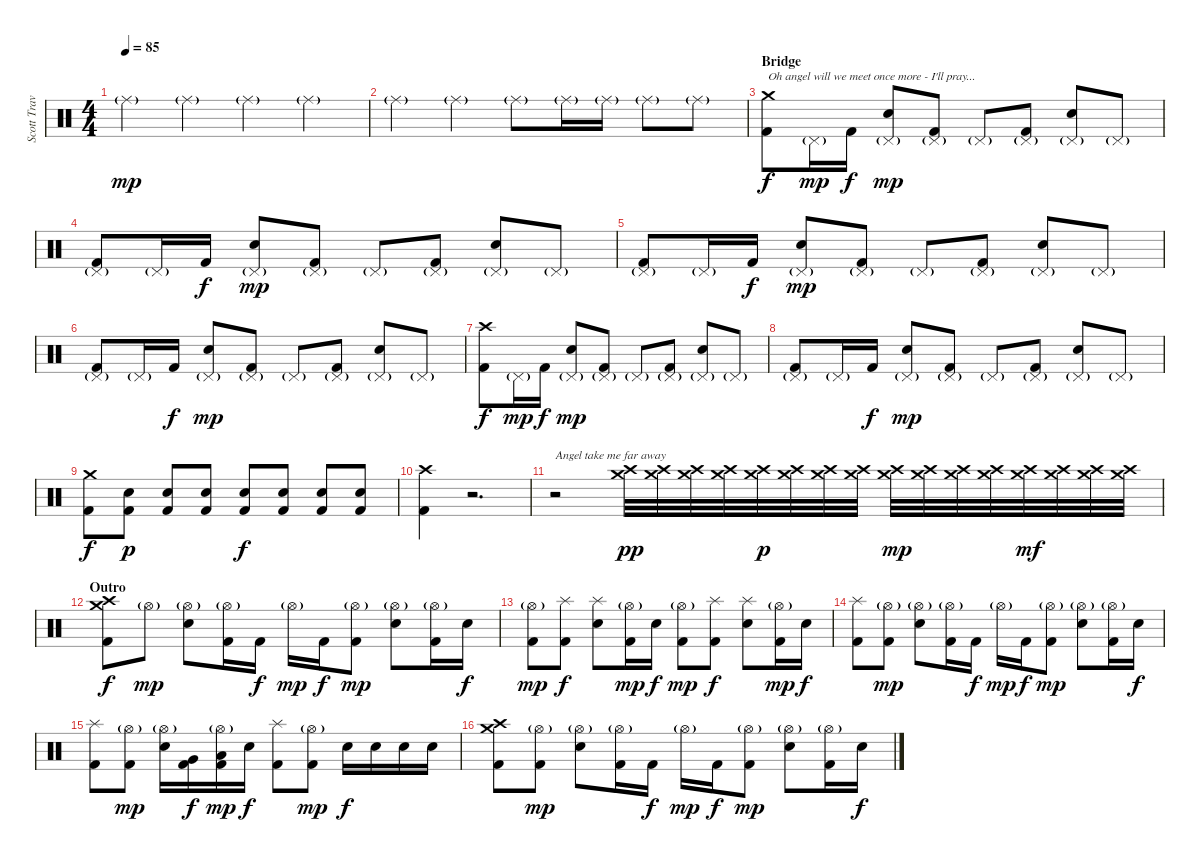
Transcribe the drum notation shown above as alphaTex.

\track ("Scott Travis" "Scott Trav") {instrument percussion}
\staff {score}
\articulation defaults
\ts (4 4)
\tempo 85
\clef neutral
\ks c "Ride (middle)"{g}.4{dy mp} "Ride (middle)"{g}.4 "Ride (middle)"{g}.4 "Ride (middle)"{g}.4
|
"Ride (middle)"{g}.4 "Ride (middle)"{g}.4 "Ride (middle)"{g}.8 "Ride (middle)"{g}.16 "Ride (middle)"{g}.16 "Ride (middle)"{g}.8 "Ride (middle)"{g}.8 |
\section ("" "Bridge")
("Crash medium (hit)" "Kick (hit) 2").8{txt "Oh angel will we meet once more - I'll pray..." dy f} "Pedal Hi-Hat (hit)"{g}.16{dy mp} "Kick (hit) 2".16{dy f} ("Pedal Hi-Hat (hit)"{g} "Electric Snare (hit)").8{dy mp} ("Pedal Hi-Hat (hit)"{g} "Kick (hit) 2").8 "Pedal Hi-Hat (hit)"{g}.8 ("Pedal Hi-Hat (hit)"{g} "Kick (hit) 2").8 ("Pedal Hi-Hat (hit)"{g} "Electric Snare (hit)").8 "Pedal Hi-Hat (hit)"{g}.8 |
("Pedal Hi-Hat (hit)"{g} "Kick (hit) 2").8 "Pedal Hi-Hat (hit)"{g}.16 "Kick (hit) 2".16{dy f} ("Pedal Hi-Hat (hit)"{g} "Electric Snare (hit)").8{dy mp} ("Pedal Hi-Hat (hit)"{g} "Kick (hit) 2").8 "Pedal Hi-Hat (hit)"{g}.8 ("Pedal Hi-Hat (hit)"{g} "Kick (hit) 2").8 ("Pedal Hi-Hat (hit)"{g} "Electric Snare (hit)").8 "Pedal Hi-Hat (hit)"{g}.8 |
("Pedal Hi-Hat (hit)"{g} "Kick (hit) 2").8 "Pedal Hi-Hat (hit)"{g}.16 "Kick (hit) 2".16{dy f} ("Pedal Hi-Hat (hit)"{g} "Electric Snare (hit)").8{dy mp} ("Pedal Hi-Hat (hit)"{g} "Kick (hit) 2").8 "Pedal Hi-Hat (hit)"{g}.8 ("Pedal Hi-Hat (hit)"{g} "Kick (hit) 2").8 ("Pedal Hi-Hat (hit)"{g} "Electric Snare (hit)").8 "Pedal Hi-Hat (hit)"{g}.8 |
("Pedal Hi-Hat (hit)"{g} "Kick (hit) 2").8 "Pedal Hi-Hat (hit)"{g}.16 "Kick (hit) 2".16{dy f} ("Pedal Hi-Hat (hit)"{g} "Electric Snare (hit)").8{dy mp} ("Pedal Hi-Hat (hit)"{g} "Kick (hit) 2").8 "Pedal Hi-Hat (hit)"{g}.8 ("Pedal Hi-Hat (hit)"{g} "Kick (hit) 2").8 ("Pedal Hi-Hat (hit)"{g} "Electric Snare (hit)").8 "Pedal Hi-Hat (hit)"{g}.8 |
("Crash high (hit)" "Kick (hit) 2").8{dy f} "Pedal Hi-Hat (hit)"{g}.16{dy mp} "Kick (hit) 2".16{dy f} ("Pedal Hi-Hat (hit)"{g} "Electric Snare (hit)").8{dy mp} ("Pedal Hi-Hat (hit)"{g} "Kick (hit) 2").8 "Pedal Hi-Hat (hit)"{g}.8 ("Pedal Hi-Hat (hit)"{g} "Kick (hit) 2").8 ("Pedal Hi-Hat (hit)"{g} "Electric Snare (hit)").8 "Pedal Hi-Hat (hit)"{g}.8 |
("Pedal Hi-Hat (hit)"{g} "Kick (hit) 2").8 "Pedal Hi-Hat (hit)"{g}.16 "Kick (hit) 2".16{dy f} ("Pedal Hi-Hat (hit)"{g} "Electric Snare (hit)").8{dy mp} ("Pedal Hi-Hat (hit)"{g} "Kick (hit) 2").8 "Pedal Hi-Hat (hit)"{g}.8 ("Pedal Hi-Hat (hit)"{g} "Kick (hit) 2").8 ("Pedal Hi-Hat (hit)"{g} "Electric Snare (hit)").8 "Pedal Hi-Hat (hit)"{g}.8 |
("Crash medium (hit)" "Kick (hit) 2").8{dy f} ("Electric Snare (hit)" "Kick (hit) 2").8{dy p} ("Electric Snare (hit)" "Kick (hit) 2").8 ("Electric Snare (hit)" "Kick (hit) 2").8 ("Electric Snare (hit)" "Kick (hit) 2").8{dy f} ("Electric Snare (hit)" "Kick (hit) 2").8 ("Electric Snare (hit)" "Kick (hit) 2").8 ("Electric Snare (hit)" "Kick (hit) 2").8 |
("Crash high (hit)" "Kick (hit) 2").4 r.2{d} |
r.2{txt "Angel take me far away"} ("Crash high (hit)" "Crash medium (hit)").32{dy pp} ("Crash high (hit)" "Crash medium (hit)").32 ("Crash high (hit)" "Crash medium (hit)").32 ("Crash high (hit)" "Crash medium (hit)").32 ("Crash high (hit)" "Crash medium (hit)").32{dy p} ("Crash high (hit)" "Crash medium (hit)").32 ("Crash high (hit)" "Crash medium (hit)").32 ("Crash high (hit)" "Crash medium (hit)").32 ("Crash high (hit)" "Crash medium (hit)").32{dy mp} ("Crash high (hit)" "Crash medium (hit)").32 ("Crash high (hit)" "Crash medium (hit)").32 ("Crash high (hit)" "Crash medium (hit)").32 ("Crash high (hit)" "Crash medium (hit)").32{dy mf} ("Crash high (hit)" "Crash medium (hit)").32 ("Crash high (hit)" "Crash medium (hit)").32 ("Crash high (hit)" "Crash medium (hit)").32 |
\section ("" "Outro")
("Crash high (hit)" "Crash medium (hit)" "Kick (hit) 2").8{dy f} "Hi-Hat (open)"{g}.8{dy mp} ("Hi-Hat (open)"{g} "Electric Snare (hit)").8 ("Hi-Hat (open)"{g} "Kick (hit) 2").16 "Kick (hit) 2".16{dy f} "Hi-Hat (open)"{g}.16{dy mp} "Kick (hit) 2".16{dy f} ("Hi-Hat (open)"{g} "Kick (hit) 2").8{dy mp} ("Hi-Hat (open)"{g} "Electric Snare (hit)").8 ("Hi-Hat (open)"{g} "Kick (hit) 2").16 "Electric Snare (hit)".16{dy f} |
("Hi-Hat (open)"{g} "Kick (hit) 2").8{dy mp} ("Splash (hit)" "Kick (hit) 2").8{dy f} ("Splash (hit)" "Electric Snare (hit)").8 ("Hi-Hat (open)"{g} "Kick (hit) 2").16{dy mp} "Electric Snare (hit)".16{dy f} ("Hi-Hat (open)"{g} "Kick (hit) 2").8{dy mp} ("Splash (hit)" "Kick (hit) 2").8{dy f} ("Splash (hit)" "Electric Snare (hit)").8 ("Hi-Hat (open)"{g} "Kick (hit) 2").16{dy mp} "Electric Snare (hit)".16{dy f} |
("Splash (hit)" "Kick (hit) 2").8 ("Hi-Hat (open)"{g} "Kick (hit) 2").8{dy mp} ("Hi-Hat (open)"{g} "Electric Snare (hit)").8 ("Hi-Hat (open)"{g} "Kick (hit) 2").16 "Kick (hit) 2".16{dy f} "Hi-Hat (open)"{g}.16{dy mp} "Kick (hit) 2".16{dy f} ("Hi-Hat (open)"{g} "Kick (hit) 2").8{dy mp} ("Hi-Hat (open)"{g} "Electric Snare (hit)").8 ("Hi-Hat (open)"{g} "Kick (hit) 2").16 "Electric Snare (hit)".16{dy f} |
("Splash (hit)" "Kick (hit) 2").8 ("Hi-Hat (open)"{g} "Kick (hit) 2").8{dy mp} ("Hi-Hat (open)"{g} "Electric Snare (hit)").16 ("Very Low Tom (hit)" "Kick (hit) 2").16{dy f} ("Hi-Hat (open)"{g} "Low Floor Tom (hit)" "Kick (hit) 2").16{dy mp} "Electric Snare (hit)".16{dy f} ("Splash (hit)" "Kick (hit) 2").8 ("Hi-Hat (open)"{g} "Kick (hit) 2").8{dy mp} "Electric Snare (hit)".16{dy f} "Electric Snare (hit)".16 "Electric Snare (hit)".16 "Electric Snare (hit)".16 |
("Crash high (hit)" "Crash medium (hit)" "Kick (hit) 2").8 ("Hi-Hat (open)"{g} "Kick (hit) 2").8{dy mp} ("Hi-Hat (open)"{g} "Electric Snare (hit)").8 ("Hi-Hat (open)"{g} "Kick (hit) 2").16 "Kick (hit) 2".16{dy f} "Hi-Hat (open)"{g}.16{dy mp} "Kick (hit) 2".16{dy f} ("Hi-Hat (open)"{g} "Kick (hit) 2").8{dy mp} ("Hi-Hat (open)"{g} "Electric Snare (hit)").8 ("Hi-Hat (open)"{g} "Kick (hit) 2").16 "Electric Snare (hit)".16{dy f}
